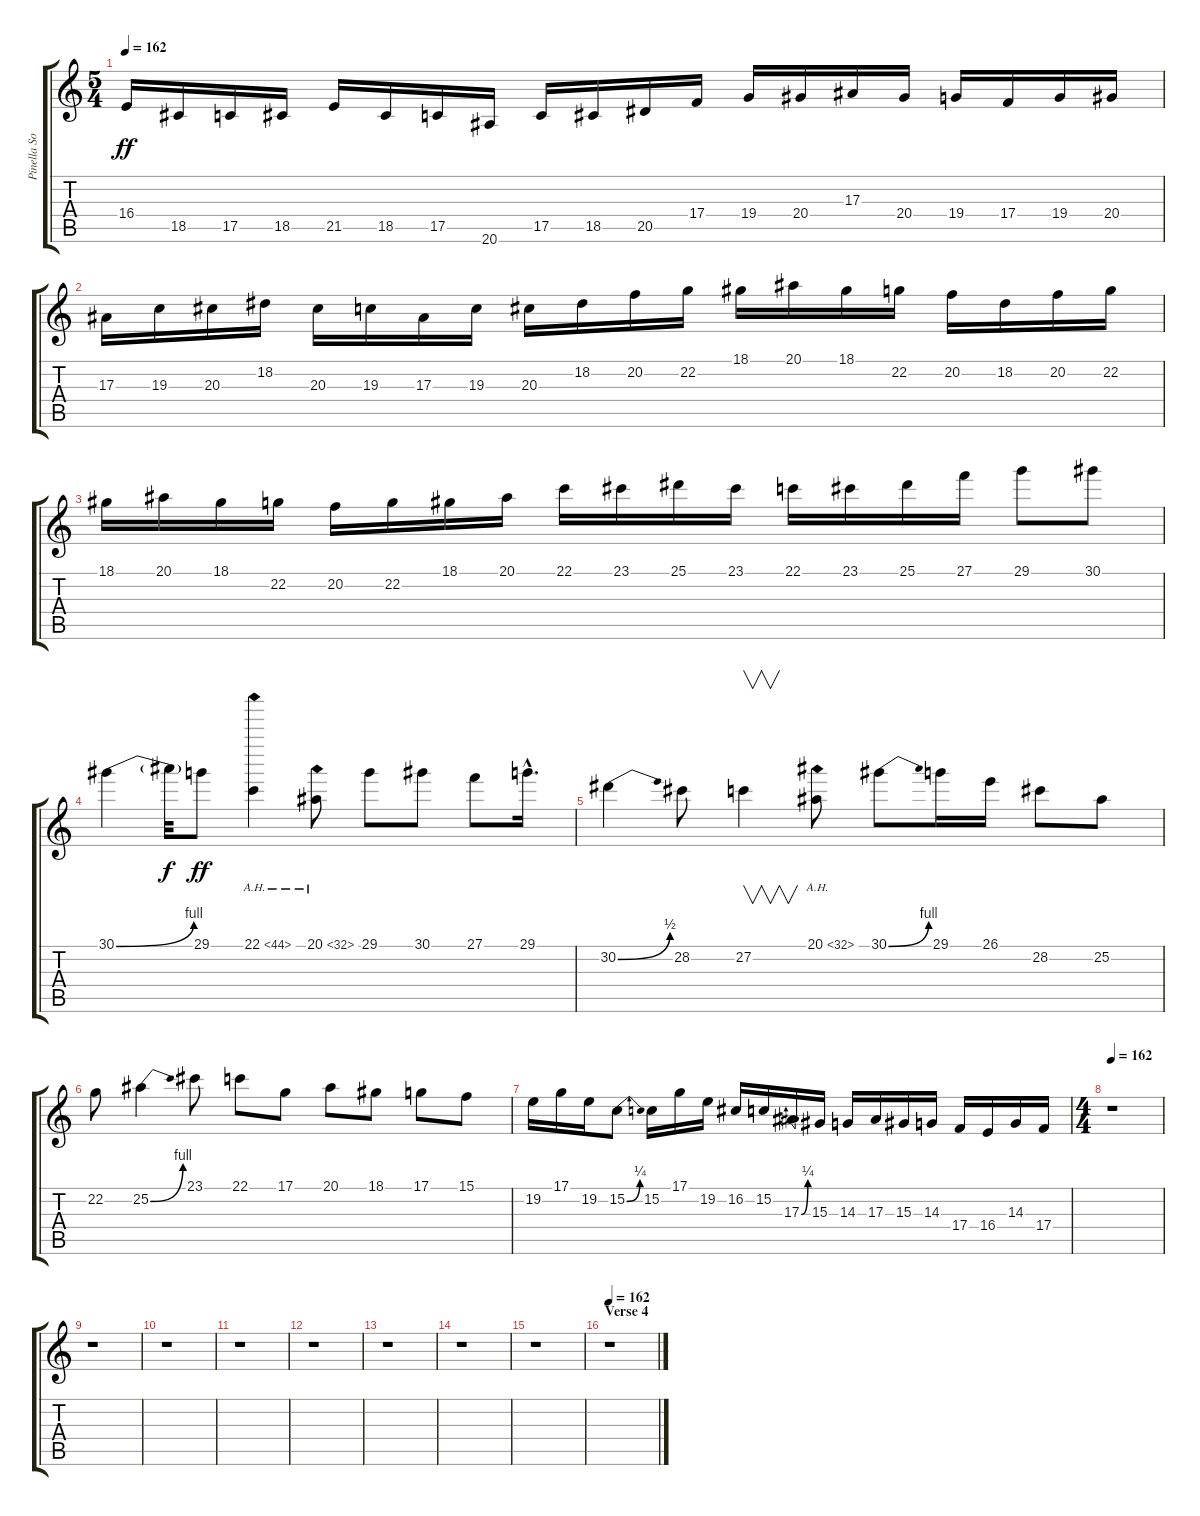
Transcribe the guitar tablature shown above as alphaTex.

\track ("Pinella Solo" "Pinella So") {instrument lead2sawtooth}
\staff {score tabs}
\tuning (D4 A3 F3 C3 G2 D2) {hide}
\ts (5 4)
\tempo 162
\clef g2
\ks c
16.4.16{dy ff} 18.5.16 17.5.16 18.5.16 21.5.16 18.5.16 17.5.16 20.6.16 17.5.16 18.5.16 20.5.16 17.4.16 19.4.16 20.4.16 17.3.16 20.4.16 19.4.16 17.4.16 19.4.16 20.4.16 |
17.3.16 19.3.16 20.3.16 18.2.16 20.3.16 19.3.16 17.3.16 19.3.16 20.3.16 18.2.16 20.2.16 22.2.16 18.1.16 20.1.16 18.1.16 22.2.16 20.2.16 18.2.16 20.2.16 22.2.16 |
18.1.16 20.1.16 18.1.16 22.2.16 20.2.16 22.2.16 18.1.16 20.1.16 22.1.16 23.1.16 25.1.16 23.1.16 22.1.16 23.1.16 25.1.16 27.1.16 29.1.8 30.1.8 |
30.1{be (bend 0 0 60 4)}.4 30.1{t}.32{dy f} 29.1.8{dy ff} 22.1{ah 22}.4 20.1{ah 12}.8 29.1.8 30.1.8 27.1.8 29.1{hac}.16{d} |
30.2{be (bend 0 0 60 2)}.4 28.2.8 27.2.4{v} 20.1{ah 12}.8 30.1{be (bend 0 0 60 4)}.8 29.1.16 26.1.16 28.2.8 25.2.8 |
22.2.8 25.2{be (bend 0 0 60 4)}.4 23.1.8 22.1.8 17.1.8 20.1.8 18.1.8 17.1.8 15.1.8 |
19.2.16 17.1.16 19.2.16 15.2{be (bend 0 0 60 1)}.8 15.2.16 17.1.16 19.2.16 16.2.16 15.2.16 17.3{be (bend 0 0 60 1)}.16 15.3.16 14.3.16 17.3.16 15.3.16 14.3.16 17.4.16 16.4.16 14.3.16 17.4.16 |
\ts (4 4)
\tempo 162
r.1 |
r.1 |
r.1 |
r.1 |
r.1 |
r.1 |
r.1 |
r.1 |
\section ("" "Verse 4")
\tempo 162
r.1
